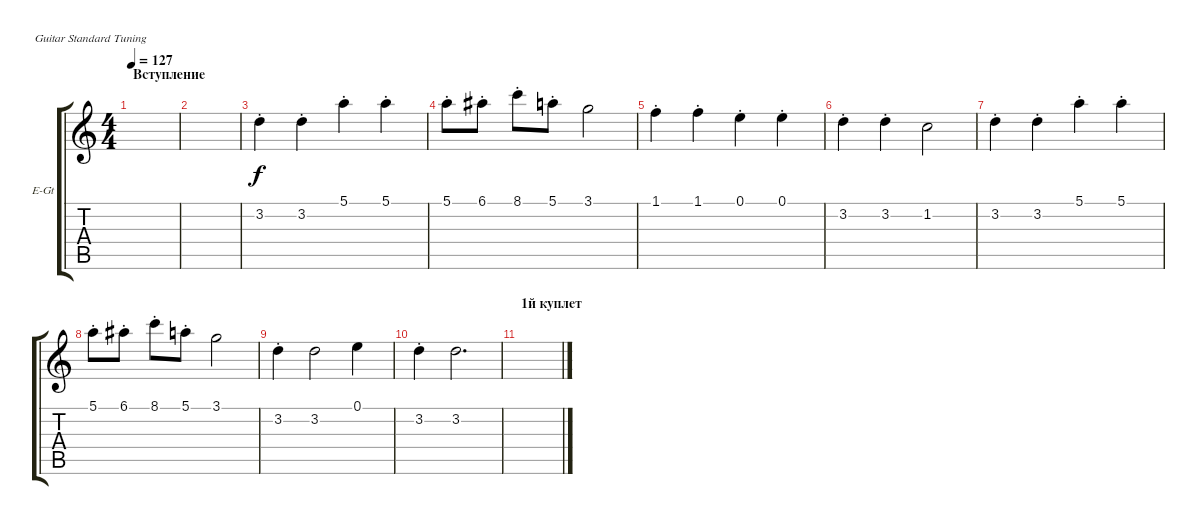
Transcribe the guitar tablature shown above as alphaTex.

\defaultSystemsLayout 4
\bracketExtendMode groupsimilarinstruments
\firstSystemTrackNameOrientation horizontal
\otherSystemsTrackNameOrientation horizontal
\track ("Мотив" "E-Gt") {instrument electricguitarclean}
\staff {score tabs}
\tuning (E4 B3 G3 D3 A2 E2)
\ts (4 4)
\section ("" "Вступление")
\tempo 127
\clef g2
\scale
0.485477
\ks c
|
\scale
0.257261 |
\scale
0.257261 3.2{st}.4 3.2{st}.4 5.1{st}.4 5.1{st}.4 |
\scale
0.333333 5.1{st}.8 6.1{st}.8 8.1{st}.8 5.1{st}.8 3.1.2 |
\scale
0.333333 1.1{st}.4 1.1{st}.4 0.1{st}.4 0.1{st}.4 |
\scale
0.333333 3.2{st}.4 3.2{st}.4 1.2.2 |
\scale
0.333333 3.2{st}.4 3.2{st}.4 5.1{st}.4 5.1{st}.4 |
\scale
0.333333 5.1{st}.8 6.1{st}.8 8.1{st}.8 5.1{st}.8 3.1.2 |
\scale
0.333333 3.2{st}.4 3.2.2 0.1.4 |
\scale
0.333333 3.2{st}.4 3.2.2{d} |
\section ("" "1й куплет")
\scale
0.333333 |
\scale
0.333333 |
\scale
0.333333 |
\scale
0.333333 |
\scale
0.333333 |
\scale
0.333333
